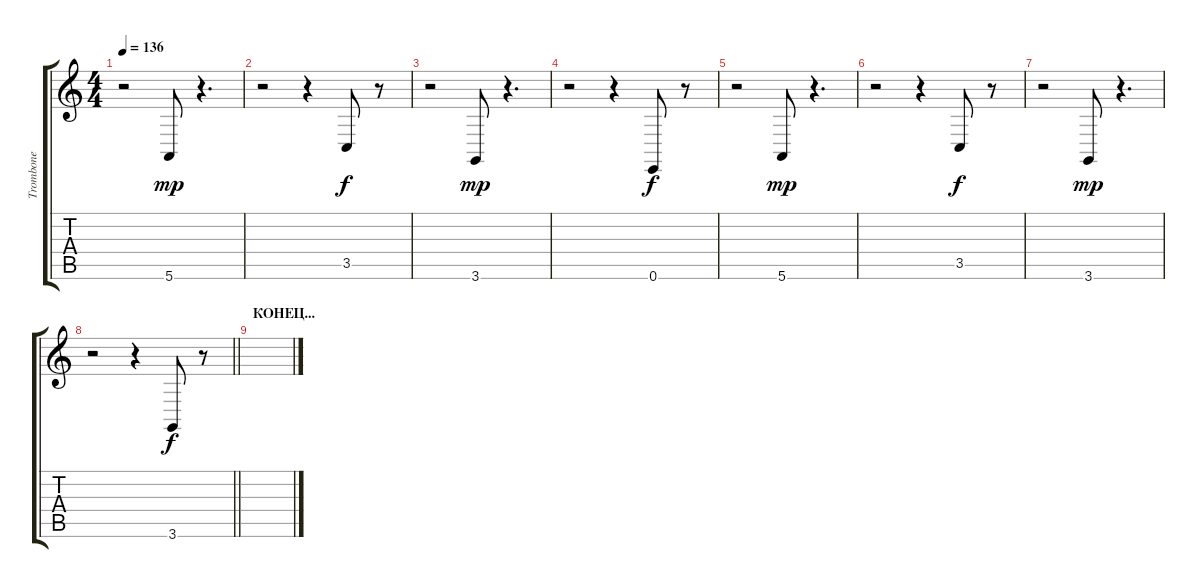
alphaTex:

\track ("Trombone" "Trombone") {instrument trombone}
\staff {score tabs}
\tuning (E4 B3 G3 D3 A2 E2) {hide}
\ts (4 4)
\tempo 136
\clef g2
\ks c
r.2{dy f} 5.6.8{dy mp} r.4{d} |
r.2 r.4 3.5.8{dy f} r.8 |
r.2 3.6.8{dy mp} r.4{d} |
r.2 r.4 0.6.8{dy f} r.8 |
r.2 5.6.8{dy mp} r.4{d} |
r.2 r.4 3.5.8{dy f} r.8 |
r.2 3.6.8{dy mp} r.4{d} |
\barLineRight lightlight
r.2 r.4 3.6.8{dy f} r.8 |
\section ("" "КОНЕЦ...")
